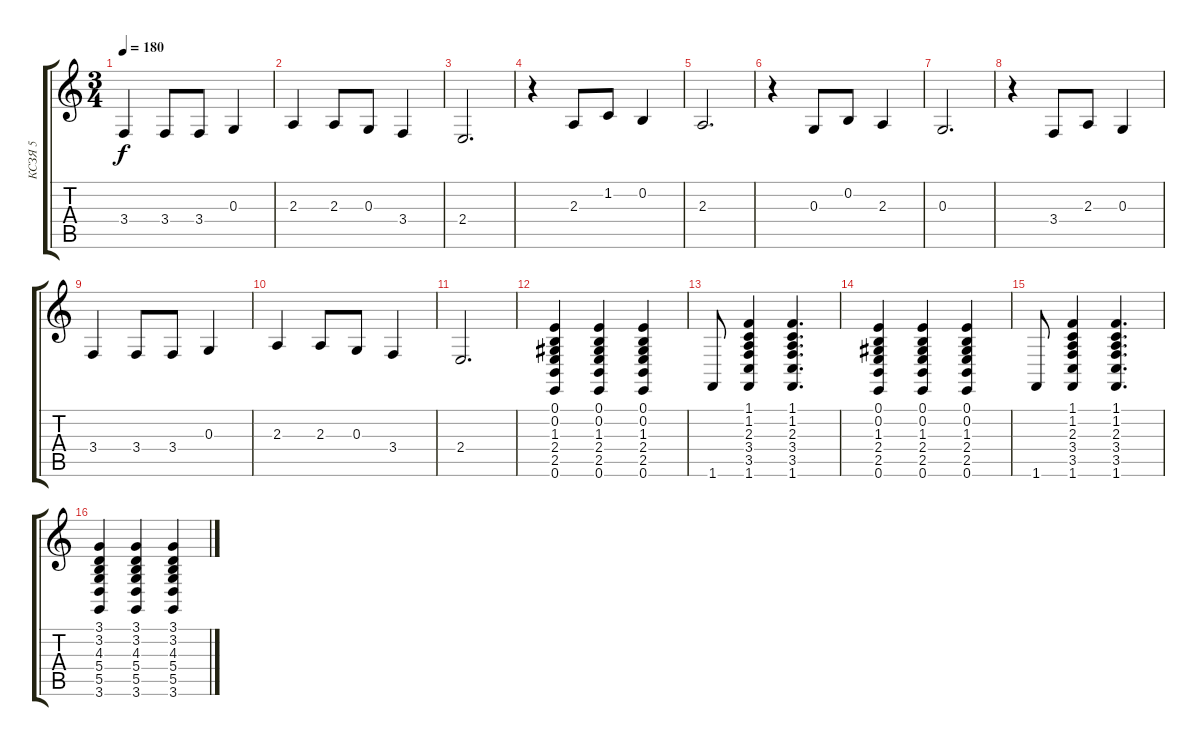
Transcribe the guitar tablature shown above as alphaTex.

\track ("КСЗЯ 5" "КСЗЯ 5") {instrument drawbarorgan}
\staff {score tabs}
\tuning (E4 B3 G3 D3 A2 E2) {hide}
\ts (3 4)
\tempo 180
\clef g2
\ks c
3.4.4{dy f} 3.4.8 3.4.8 0.3.4 |
2.3.4 2.3.8 0.3.8 3.4.4 |
2.4.2{d} |
r.4 2.3.8 1.2.8 0.2.4 |
2.3.2{d} |
r.4 0.3.8 0.2.8 2.3.4 |
0.3.2{d} |
r.4 3.4.8 2.3.8 0.3.4 |
3.4.4 3.4.8 3.4.8 0.3.4 |
2.3.4 2.3.8 0.3.8 3.4.4 |
2.4.2{d} |
(0.1 0.2 1.3 2.4 2.5 0.6).4 (0.1 0.2 1.3 2.4 2.5 0.6).4 (0.1 0.2 1.3 2.4 2.5 0.6).4 |
1.6.8 (1.1 1.2 2.3 3.4 3.5 1.6).4 (1.1 1.2 2.3 3.4 3.5 1.6).4{d} |
(0.1 0.2 1.3 2.4 2.5 0.6).4 (0.1 0.2 1.3 2.4 2.5 0.6).4 (0.1 0.2 1.3 2.4 2.5 0.6).4 |
1.6.8 (1.1 1.2 2.3 3.4 3.5 1.6).4 (1.1 1.2 2.3 3.4 3.5 1.6).4{d} |
(3.1 3.2 4.3 5.4 5.5 3.6).4 (3.1 3.2 4.3 5.4 5.5 3.6).4 (3.1 3.2 4.3 5.4 5.5 3.6).4
